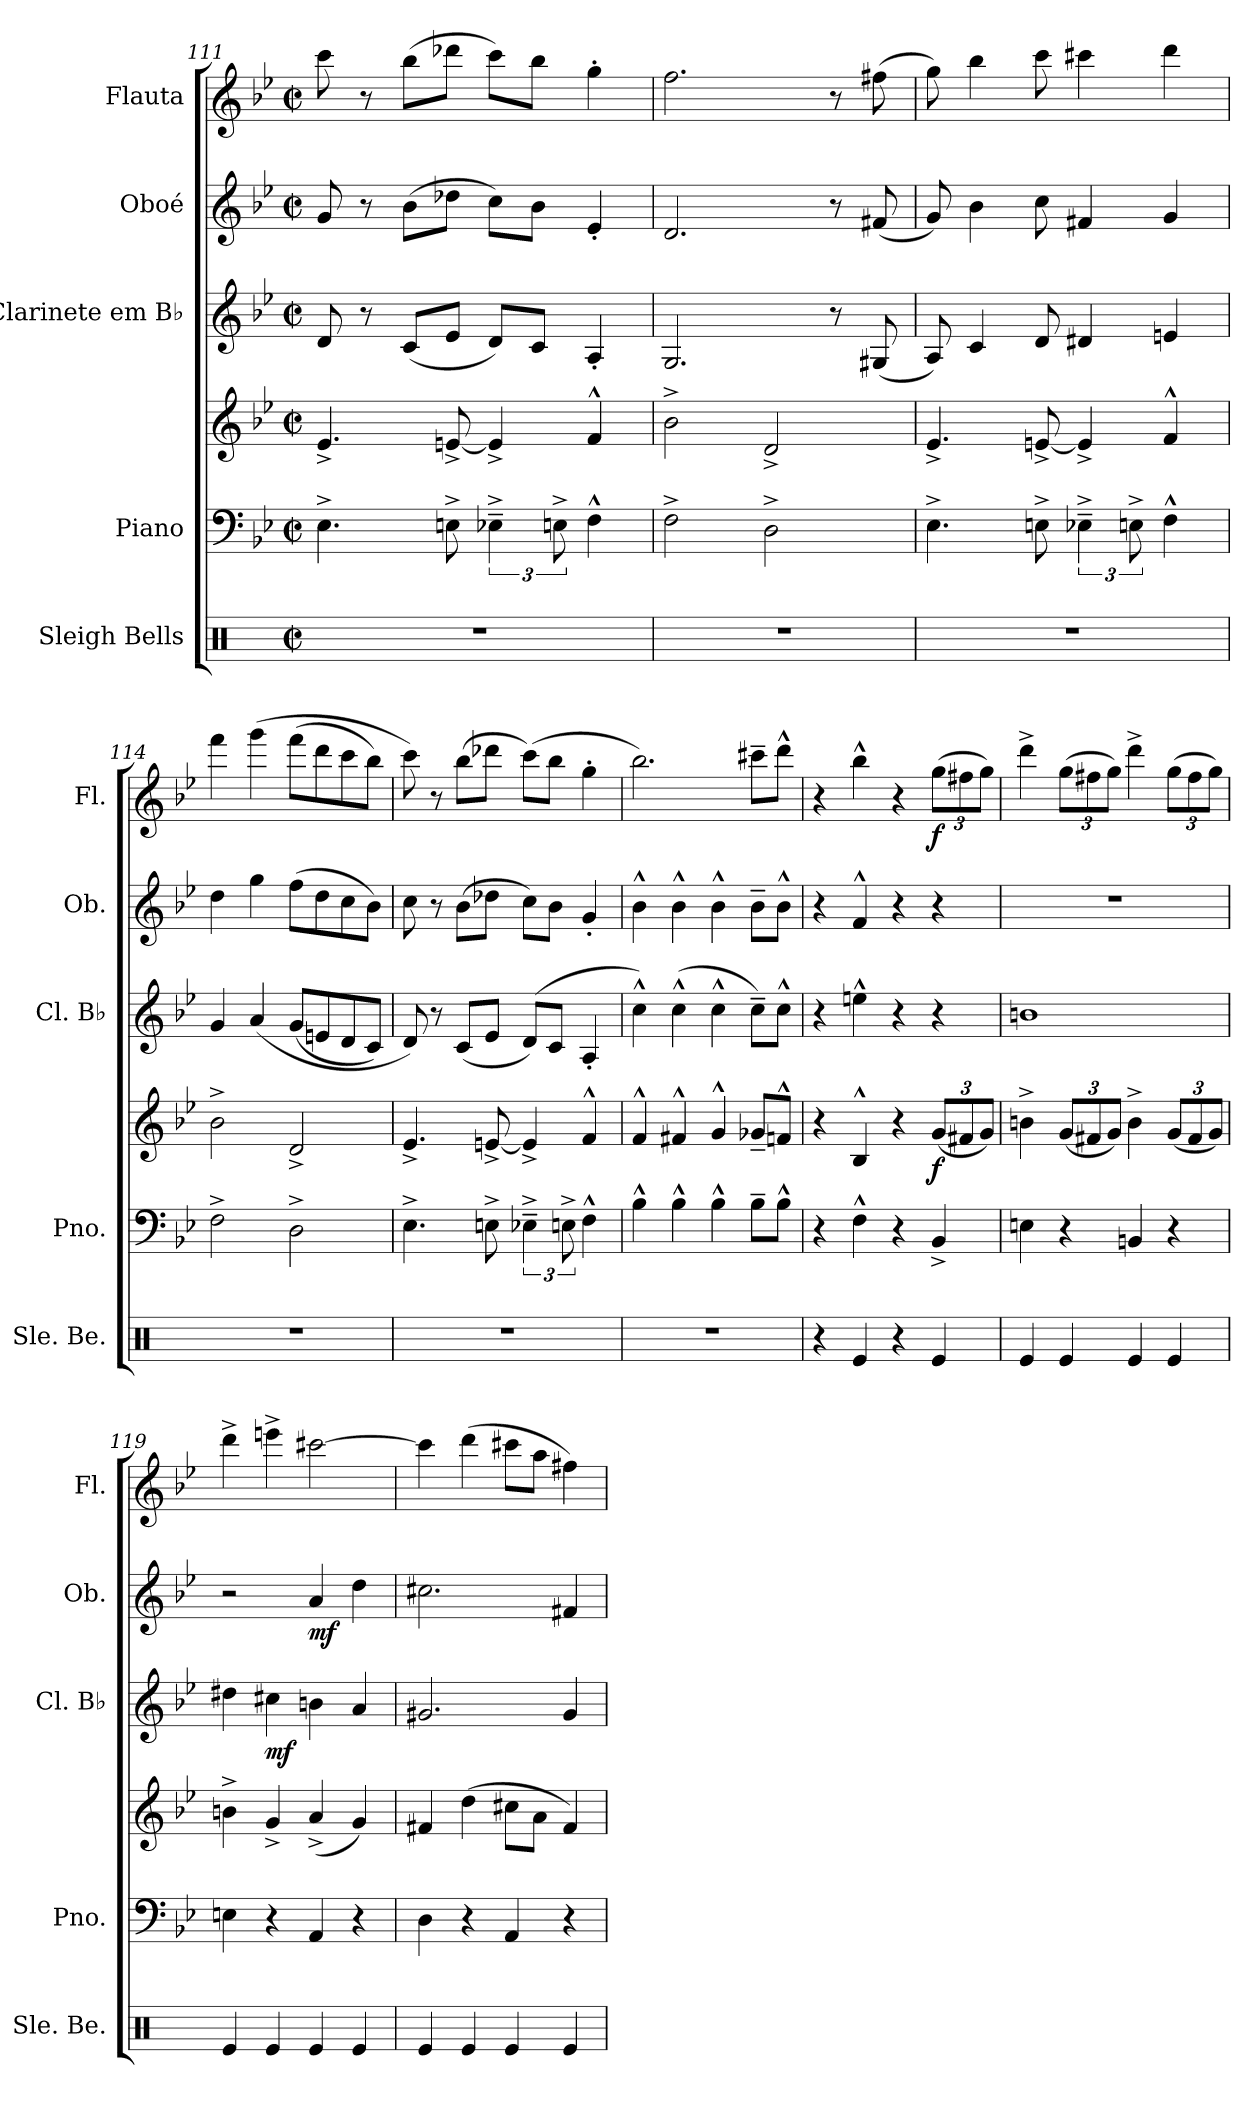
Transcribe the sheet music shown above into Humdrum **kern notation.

**kern	**kern	**kern	**dynam	**kern	**dynam	**kern	**dynam	**kern	**dynam
*part5	*part4	*part4	*part4	*part3	*part3	*part2	*part2	*part1	*part1
*staff6	*staff5	*staff4	*staff4/5	*staff3	*staff3	*staff2	*staff2	*staff1	*staff1
*I"Sleigh Bells	*I"Piano	*	*	*I"Clarinete em B♭	*	*I"Oboé	*	*I"Flauta	*
*I'Sle. Be.	*I'Pno.	*	*	*I'Cl. B♭	*	*I'Ob.	*	*I'Fl.	*
!!LO:PB:g=z
*clefX	*clefF4	*clefG2	*	*clefG2	*	*clefG2	*	*clefG2	*
*	*	*	*	*ITrd1c2	*	*	*	*	*
*k[]	*k[b-e-]	*k[b-e-]	*	*k[b-e-a-d-]	*	*k[b-e-]	*	*k[b-e-]	*
*M2/2	*M2/2	*M2/2	*	*M2/2	*	*M2/2	*	*M2/2	*
*met(c|)	*met(c|)	*met(c|)	*	*met(c|)	*	*met(c|)	*	*met(c|)	*
=111	=111	=111	=111	=111	=111	=111	=111	=111	=111
1r	4.E-^\	4.e-^/	.	8c/	.	8g/	.	8ccc\	.
.	.	.	.	8r	.	8r	.	8r	.
.	.	.	.	(8B-/L	.	(8b-\L	.	(8bb-\L	.
.	8En^\	[8en^/	.	8d-/J	.	8dd-X\J	.	8ddd-X\J	.
.	6E-X^~\	4e^/]	.	8c/L)	.	8cc\L)	.	8ccc\L)	.
.	.	.	.	8B-/J	.	8b-\J	.	8bb-\J	.
.	12En^\	.	.	.	.	.	.	.	.
.	4F^^\	4f^^/	.	4G'/	.	4e-'/	.	4gg'\	.
=112	=112	=112	=112	=112	=112	=112	=112	=112	=112
1r	2F^\	2b-^\	.	2.F/	.	2.d/	.	2.ff\	.
.	2D^\	2d^/	.	.	.	.	.	.	.
.	.	.	.	8r	.	8r	.	8r	.
.	.	.	.	(8F#X/	.	(8f#X/	.	(8ff#X\	.
=113	=113	=113	=113	=113	=113	=113	=113	=113	=113
1r	4.E-^\	4.e-^/	.	8G/)	.	8g/)	.	8gg\)	.
.	.	.	.	4B-/	.	4b-\	.	4bb-\	.
.	8En^\	[8en^/	.	8c/	.	8cc\	.	8ccc\	.
.	6E-X^~\	4e^/]	.	4c#X/	.	4f#X/	.	4ccc#X\	.
.	12En^\	.	.	.	.	.	.	.	.
.	4F^^\	4f^^/	.	4dn/	.	4g/	.	4ddd\	.
=114	=114	=114	=114	=114	=114	=114	=114	=114	=114
1r	2F^\	2b-^\	.	4f/	.	4dd\	.	4fff\	.
.	.	.	.	(4g/	.	4gg\	.	(4ggg\	.
.	2D^\	2d^/	.	(8f/L	.	(8ff\L	.	(8fff\L	.
.	.	.	.	8dn/	.	8dd\	.	8ddd\	.
.	.	.	.	8c/	.	8cc\	.	8ccc\	.
.	.	.	.	8B-/J)	.	8b-\J)	.	8bb-\J)	.
!!LO:LB:g=z
=115	=115	=115	=115	=115	=115	=115	=115	=115	=115
1r	4.E-^\	4.e-^/	.	8c/)	.	8cc\	.	8ccc\)	.
.	.	.	.	8r	.	8r	.	8r	.
.	.	.	.	(8B-/L	.	(8b-\L	.	(8bb-\L	.
.	8En^\	[8en^/	.	8d-/J	.	8dd-X\J	.	8ddd-X\J	.
.	6E-X^~\	4e^/]	.	(8c/L)	.	8cc\L)	.	(8ccc\L)	.
.	.	.	.	8B-/J	.	8b-\J	.	8bb-\J	.
.	12En^\	.	.	.	.	.	.	.	.
.	4F^^\	4f^^/	.	4G'/	.	4g'/	.	4gg'\	.
=116	=116	=116	=116	=116	=116	=116	=116	=116	=116
1r	4B-^^\	4f^^/	.	4b-^^\)	.	4b-^^\	.	2.bb-\)	.
.	4B-^^\	4f#X^^/	.	(4b-^^\	.	4b-^^\	.	.	.
.	4B-^^\	4g^^/	.	4b-^^\	.	4b-^^\	.	.	.
.	8B-~\L	8g-X~/L	.	8b-~\L)	.	8b-~\L	.	8ccc#X~\L	.
.	8B-^^\J	8fn^^/J	.	8b-^^\J	.	8b-^^\J	.	8ddd^^\J	.
=117	=117	=117	=117	=117	=117	=117	=117	=117	=117
4r	4r	4r	.	4r	.	4r	.	4r	.
4Re/	4F^^\	4B-^^/	.	4ddn^^\	.	4f^^/	.	4bb-^^\	.
4r	4r	4r	.	4r	.	4r	.	4r	.
*	*	*Xbrackettup	*	*	*	*	*	*Xbrackettup	*
!	!	!	!LO:DY:b	!	!	!	!	!	!LO:DY:b
4Re/	4BB-^/	(12g/L	f	4r	.	4r	.	(12gg\L	f
.	.	12f#X/	.	.	.	.	.	12ff#X\	.
.	.	12g/J)	.	.	.	.	.	12gg\J)	.
=118	=118	=118	=118	=118	=118	=118	=118	=118	=118
4Re/	4En\	4bn^\	.	1an	.	1r	.	4ddd^\	.
4Re/	4r	(12g/L	.	.	.	.	.	(12gg\L	.
.	.	12f#X/	.	.	.	.	.	12ff#X\	.
.	.	12g/J)	.	.	.	.	.	12gg\J)	.
4Re/	4BBn/	4b^\	.	.	.	.	.	4ddd^\	.
4Re/	4r	(12g/L	.	.	.	.	.	(12gg\L	.
.	.	12f#/	.	.	.	.	.	12ff#\	.
.	.	12g/J)	.	.	.	.	.	12gg\J)	.
!!LO:PB:g=z
=119	=119	=119	=119	=119	=119	=119	=119	=119	=119
4Re/	4En\	4bn^\	.	4cc#X\	.	2r	.	4ddd^\	.
!	!	!	!	!	!LO:DY:b	!	!	!	!
4Re/	4r	4g^/	.	4bn\	mf	.	.	4eeen^\	.
!	!	!	!	!	!	!	!LO:DY:b	!	!
4Re/	4AA/	(4a^/	.	4an\	.	4a/	mf	[2ccc#X\	.
4Re/	4r	4g/)	.	4g/	.	4dd\	.	.	.
=120	=120	=120	=120	=120	=120	=120	=120	=120	=120
4Re/	4D\	4f#X/	.	2.f#X/	.	2.cc#X\	.	4ccc#\]	.
4Re/	4r	(4dd\	.	.	.	.	.	(4ddd\	.
4Re/	4AA/	8cc#X\L	.	.	.	.	.	8ccc#X\L	.
.	.	8a\J	.	.	.	.	.	8aa\J	.
4Re/	4r	4f#/)	.	4f#/	.	4f#X/	.	4ff#X\)	.
=	=	=	=	=	=	=	=	=	=
*-	*-	*-	*-	*-	*-	*-	*-	*-	*-
